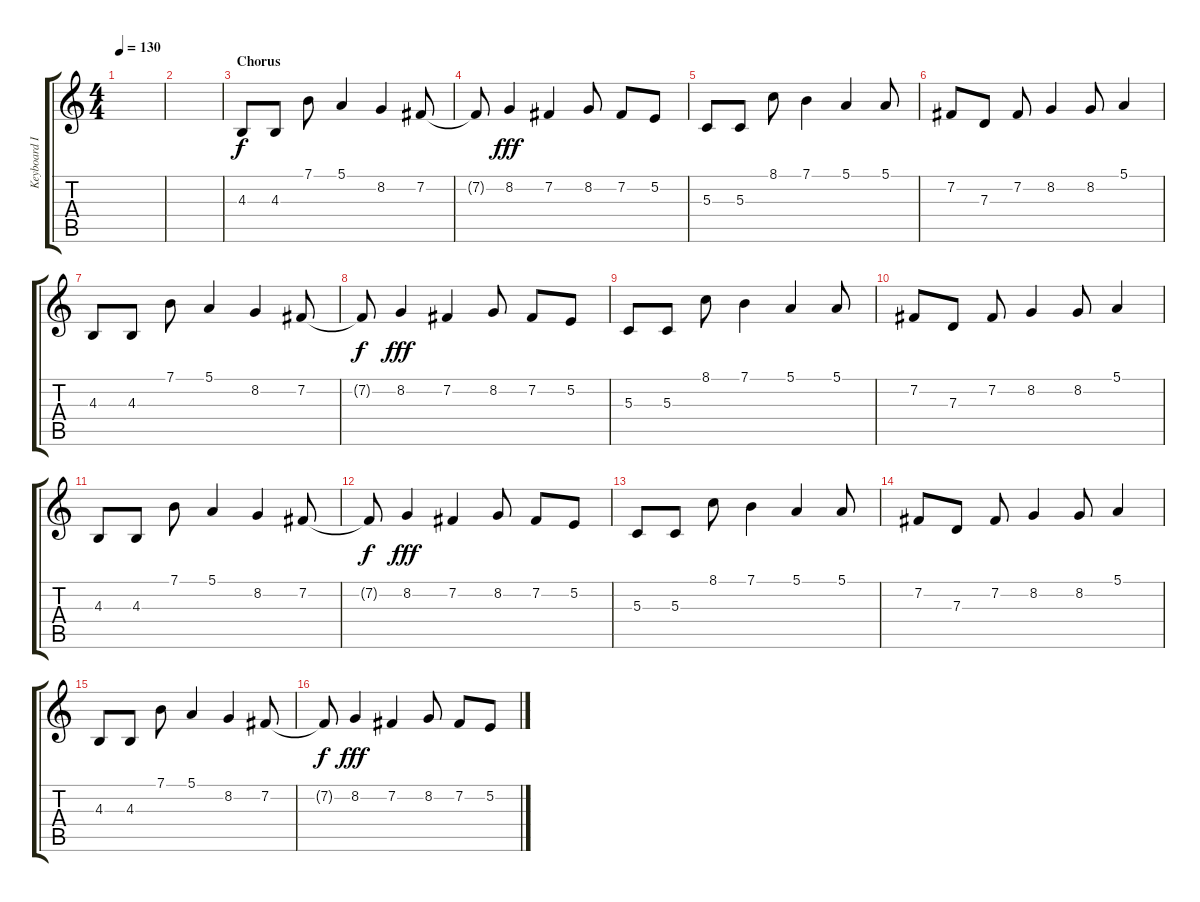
\track ("Keyboard II" "Keyboard I") {instrument acousticgrandpiano}
\staff {score tabs}
\tuning (E4 B3 G3 D3 A2 E2) {hide}
\ts (4 4)
\tempo 130
\clef g2
\ks c
|
|
\section ("" "Chorus")
4.3.8 4.3.8 7.1.8 5.1.4 8.2.4 7.2.8 |
7.2{t}.8{dy f} 8.2.4{dy fff} 7.2.4 8.2.8 7.2.8 5.2.8 |
5.3.8 5.3.8 8.1.8 7.1.4 5.1.4 5.1.8 |
7.2.8 7.3.8 7.2.8 8.2.4 8.2.8 5.1.4 |
4.3.8 4.3.8 7.1.8 5.1.4 8.2.4 7.2.8 |
7.2{t}.8{dy f} 8.2.4{dy fff} 7.2.4 8.2.8 7.2.8 5.2.8 |
5.3.8 5.3.8 8.1.8 7.1.4 5.1.4 5.1.8 |
7.2.8 7.3.8 7.2.8 8.2.4 8.2.8 5.1.4 |
4.3.8 4.3.8 7.1.8 5.1.4 8.2.4 7.2.8 |
7.2{t}.8{dy f} 8.2.4{dy fff} 7.2.4 8.2.8 7.2.8 5.2.8 |
5.3.8 5.3.8 8.1.8 7.1.4 5.1.4 5.1.8 |
7.2.8 7.3.8 7.2.8 8.2.4 8.2.8 5.1.4 |
4.3.8 4.3.8 7.1.8 5.1.4 8.2.4 7.2.8 |
7.2{t}.8{dy f} 8.2.4{dy fff} 7.2.4 8.2.8 7.2.8 5.2.8
